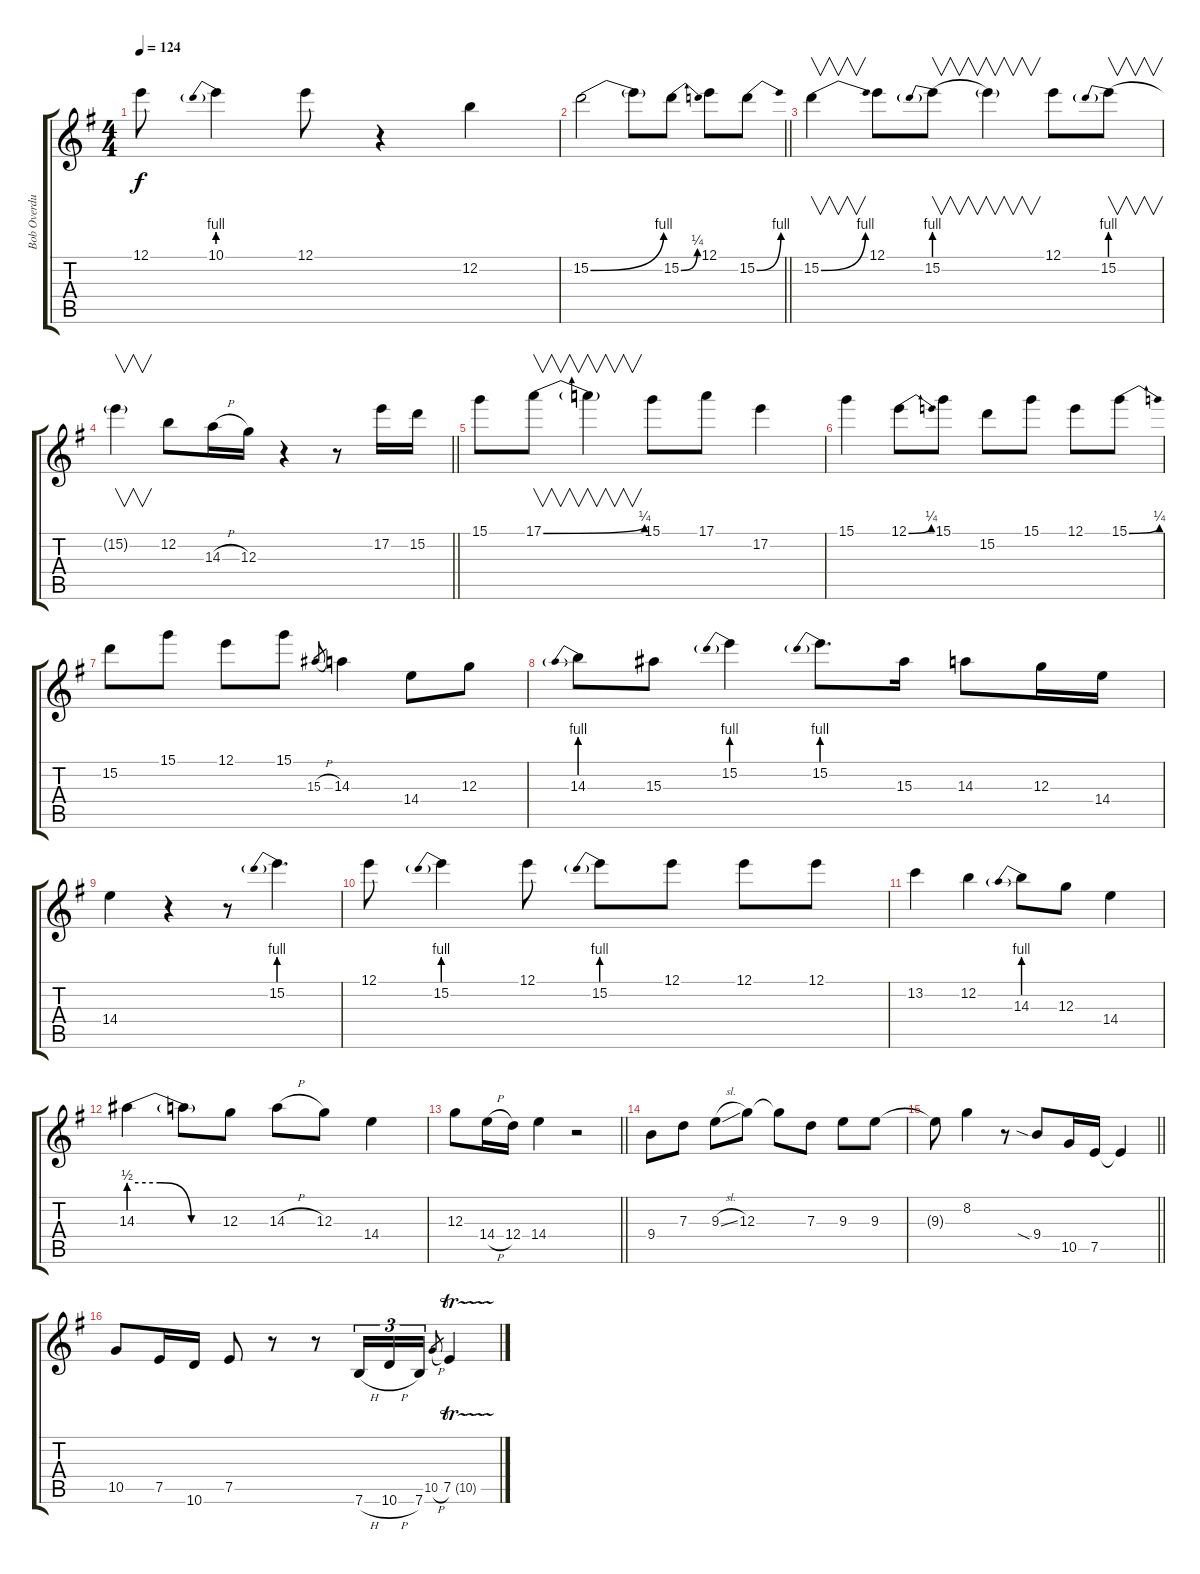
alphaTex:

\track ("Bob Overdub" "Bob Overdu") {instrument electricguitarjazz}
\staff {score tabs}
\tuning (E4 B3 G3 D3 A2 E2) {hide}
\ts (4 4)
\tempo 124
\clef g2
\ks g
12.1.8{dy f} 10.1{be (prebend 0 4 60 4)}.4 12.1.8 r.4 12.2.4 |
\barLineRight lightlight
15.2{be (bend 0 0 60 4)}.2 15.2{t}.8 15.2{be (bend 0 0 60 1)}.8 12.1.8 15.2{be (bend 0 0 60 4)}.8 |
15.2{be (bend 0 0 60 4)}.4{v} 12.1.8 15.2{be (prebend 0 4 60 4)}.8{v} 15.2{t}.4{v} 12.1.8 15.2{be (prebend 0 4 60 4)}.8{v} |
\barLineRight lightlight
15.2{t}.4{v} 12.2.8 14.3{h}.16 12.3.16 r.4 r.8 17.2.16 15.2.16 |
15.1.8 17.1{be (bend 0 0 60 1)}.8{v} 17.1{t}.4{v} 15.1.8 17.1.8 17.2.4 |
15.1.4 12.1{be (bend 0 0 60 1)}.8 15.1.8 15.2.8 15.1.8 12.1.8 15.1{be (bend 0 0 60 1)}.8 |
15.2.8 15.1.8 12.1.8 15.1.8 15.3{h}.8{gr} 14.3.4 14.4.8 12.3.8 |
14.3{be (prebend 0 4 60 4)}.8 15.3.8 15.2{be (prebend 0 4 60 4)}.4 15.2{be (prebend 0 4 60 4)}.8{d} 15.3.16 14.3.8 12.3.16 14.4.16 |
14.4.4 r.4 r.8 15.2{be (prebend 0 4 60 4)}.4{d} |
12.1.8 15.2{be (prebend 0 4 60 4)}.4 12.1.8 15.2{be (prebend 0 4 60 4)}.8 12.1.8 12.1.8 12.1.8 |
13.2.4 12.2.4 14.3{be (prebend 0 4 60 4)}.8 12.3.8 14.4.4 |
14.3{be (custom 0 2 20 2 40 0 60 0)}.4 14.3{t}.8 12.3.8 14.3{h}.8 12.3.8 14.4.4 |
\barLineRight lightlight
12.3.8 14.4{h}.16 12.4.16 14.4.4 r.2 |
9.4.8 7.3.8 9.3{sl}.8 12.3.8 12.3{t}.8 7.3.8 9.3.8 9.3.8 |
\barLineRight lightlight
9.3{t}.8 8.2.4 r.8 9.4{sia}.8 10.5.16 7.5.16 7.5{t}.4 |
10.5.8 7.5.16 10.6.16 7.5.8 r.8 r.8 7.6{h}.16{tu (3 2)} 10.6{h}.16{tu (3 2)} 7.6.16{tu (3 2)} 10.5{h}.8{gr} 7.5{tr (10 32)}.4
